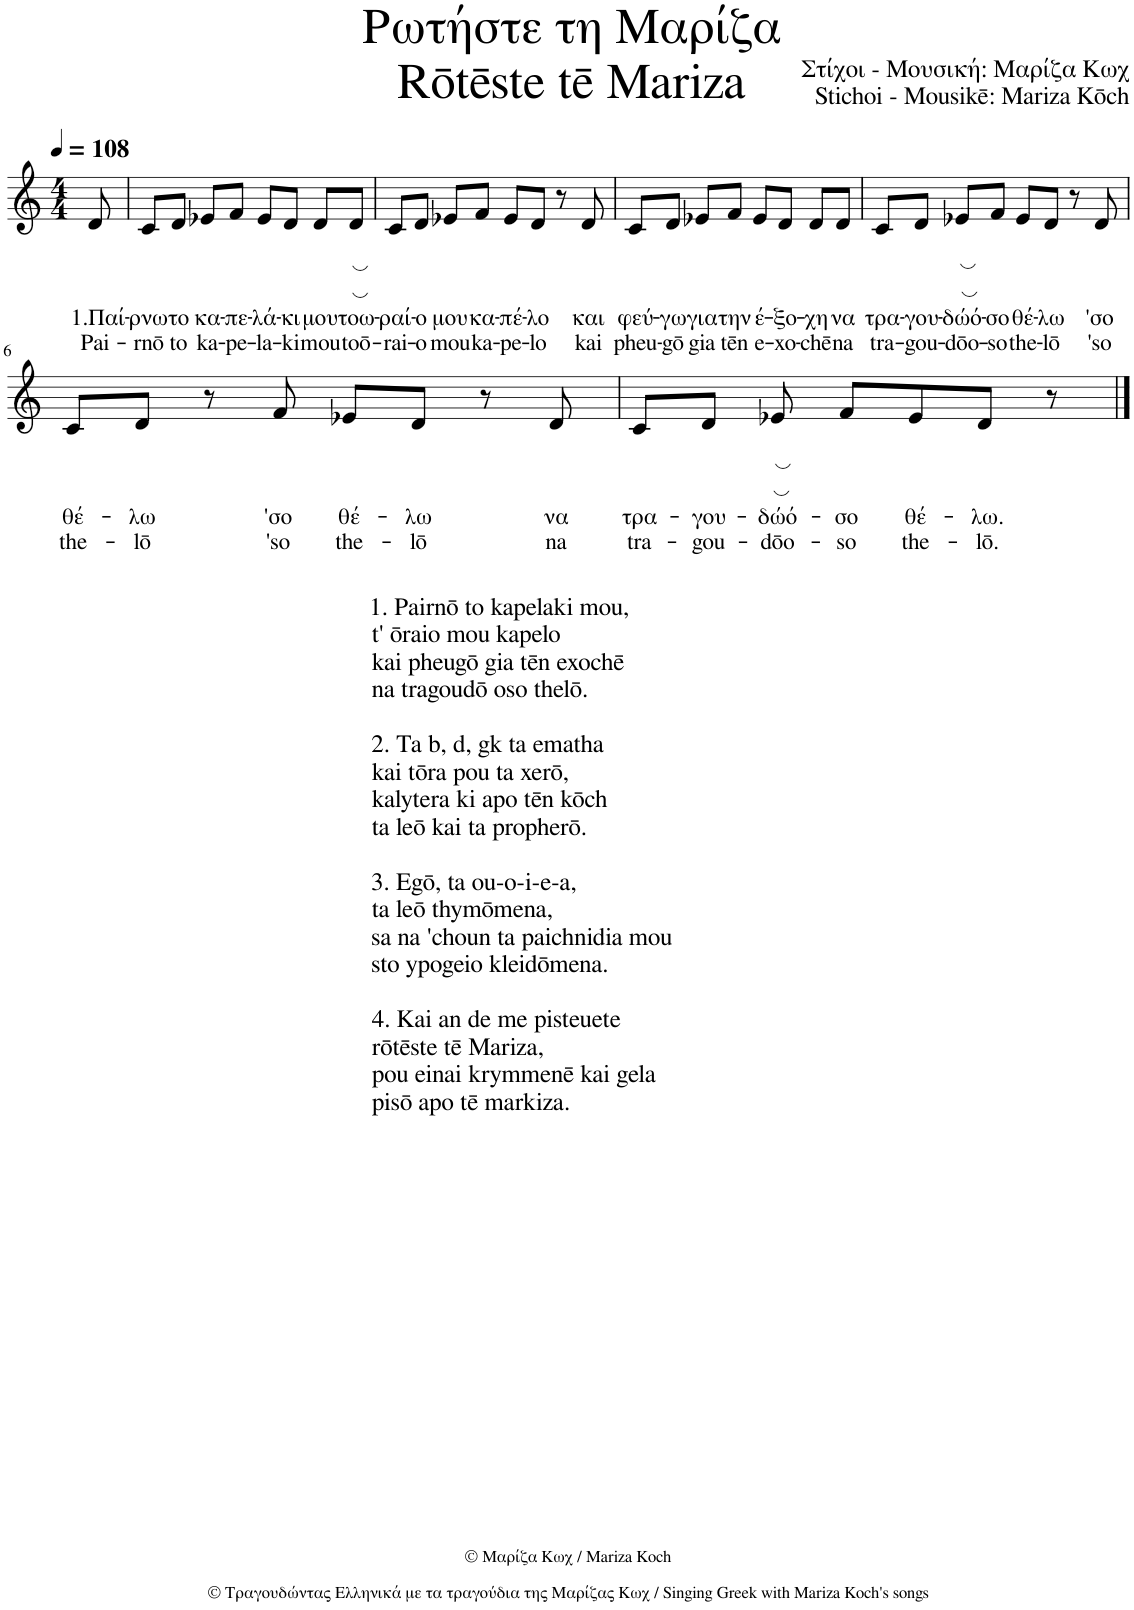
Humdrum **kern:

**kern	**text	**text
*part1	*part1	*part1
*staff1	*staff1	*staff1
*I"Piano	*	*
*I'Pno.	*	*
*clefG2	*	*
*k[]	*	*
*M4/4	*	*
*MM108	*	*
=1	=1	=1
!	!LO:LY:b	!LO:LY:b
8d/	1.Παί-	Pai-
=2	=2	=2
!	!LO:LY:b	!LO:LY:b
8c/L	-ρνω	-rnō
!	!LO:LY:b	!LO:LY:b
8d/J	το	to
!	!LO:LY:b	!LO:LY:b
8e-X/L	κα-	ka-
!	!LO:LY:b	!LO:LY:b
8f/J	-πε-	-pe-
!	!LO:LY:b	!LO:LY:b
8e-/L	-λά-	-la-
!	!LO:LY:b	!LO:LY:b
8d/J	-κι	-ki
!	!LO:LY:b	!LO:LY:b
8d/L	μου	mou
!	!LO:LY:b	!LO:LY:b
8d/J	τοω-	toō-
=3	=3	=3
!	!LO:LY:b	!LO:LY:b
8c/L	-ραί-	-rai-
!	!LO:LY:b	!LO:LY:b
8d/J	-ο	-o
!	!LO:LY:b	!LO:LY:b
8e-X/L	μου	mou
!	!LO:LY:b	!LO:LY:b
8f/J	κα-	ka-
!	!LO:LY:b	!LO:LY:b
8e-/L	-πέ-	-pe-
!	!LO:LY:b	!LO:LY:b
8d/J	-λο	-lo
8r	.	.
!	!LO:LY:b	!LO:LY:b
8d/	και	kai
=4	=4	=4
!	!LO:LY:b	!LO:LY:b
8c/L	φεύ-	pheu-
!	!LO:LY:b	!LO:LY:b
8d/J	-γω	-gō
!	!LO:LY:b	!LO:LY:b
8e-X/L	για	gia
!	!LO:LY:b	!LO:LY:b
8f/J	την	tēn
!	!LO:LY:b	!LO:LY:b
8e-/L	έ-	e-
!	!LO:LY:b	!LO:LY:b
8d/J	-ξο-	-xo-
!	!LO:LY:b	!LO:LY:b
8d/L	-χη	-chē
!	!LO:LY:b	!LO:LY:b
8d/J	να	na
=5	=5	=5
!	!LO:LY:b	!LO:LY:b
8c/L	τρα-	tra-
!	!LO:LY:b	!LO:LY:b
8d/J	-γου-	-gou-
!	!LO:LY:b	!LO:LY:b
8e-X/L	-δώό-	-dōo-
!	!LO:LY:b	!LO:LY:b
8f/J	-σο	-so
!	!LO:LY:b	!LO:LY:b
8e-/L	θέ-	the-
!	!LO:LY:b	!LO:LY:b
8d/J	-λω	-lō
8r	.	.
!	!LO:LY:b	!LO:LY:b
8d/	'σο	'so
!!LO:LB:g=z
=6	=6	=6
!	!LO:LY:b	!LO:LY:b
8c/L	θέ-	the-
!	!LO:LY:b	!LO:LY:b
8d/J	-λω	-lō
8r	.	.
!	!LO:LY:b	!LO:LY:b
8f/	'σο	'so
!	!LO:LY:b	!LO:LY:b
8e-X/L	θέ-	the-
!	!LO:LY:b	!LO:LY:b
8d/J	-λω	-lō
8r	.	.
!	!LO:LY:b	!LO:LY:b
8d/	να	na
=6X1	=6X1	=6X1
!	!LO:LY:b	!LO:LY:b
8c/L	τρα-	tra-
!	!LO:LY:b	!LO:LY:b
8d/J	-γου-	-gou-
!	!LO:LY:b	!LO:LY:b
8e-X/	-δώό-	-dōo-
!	!LO:LY:b	!LO:LY:b
8f/L	-σο	-so
!	!LO:LY:b	!LO:LY:b
8e-/	θέ-	the-
!LO:TX:b:t=1. Pairnō to kapelaki mou,	!	!
!LO:TX:b:t=t' ōraio mou kapelo	!	!
!LO:TX:b:t=kai pheugō gia tēn exochē	!	!
!LO:TX:b:t=na tragoudō oso thelō.	!	!
!LO:TX:b:t=2. Ta b, d, gk ta ematha	!	!
!LO:TX:b:t=kai tōra pou ta xerō,	!	!
!LO:TX:b:t=kalytera ki apo tēn kōch	!	!
!LO:TX:b:t=ta leō kai ta propherō.	!	!
!LO:TX:b:t=3. Egō, ta ou-o-i-e-a,	!	!
!LO:TX:b:t=ta leō thymōmena,	!	!
!LO:TX:b:t=sa na 'choun ta paichnidia mou	!	!
!LO:TX:b:t=sto ypogeio kleidōmena.	!	!
!LO:TX:b:t=4. Kai an de me pisteuete	!	!
!LO:TX:b:t=rōtēste tē Mariza,	!	!
!LO:TX:b:t=pou einai krymmenē kai gela	!	!
!LO:TX:b:t=pisō apo tē markiza.	!	!
!	!LO:LY:b	!LO:LY:b
8d/J	-λω.	-lō.
8r	.	.
==	==	==
*-	*-	*-
